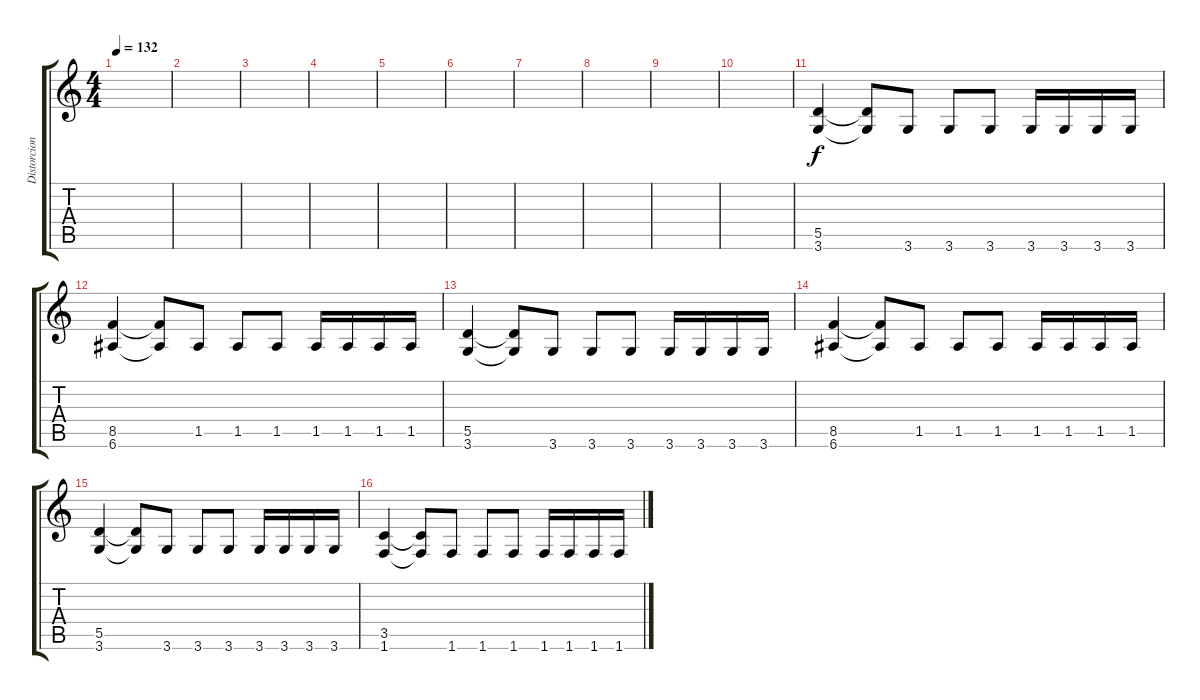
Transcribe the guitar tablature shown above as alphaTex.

\track ("Distorcion" "Distorcion") {instrument distortionguitar}
\staff {score tabs}
\tuning (E4 B3 G3 D3 A2 E2) {hide}
\ts (4 4)
\tempo 132
\clef g2
\ks c
|
|
|
|
|
|
|
|
|
|
(5.5 3.6).4 (5.5{t} 3.6{t}).8 3.6.8 3.6.8 3.6.8 3.6.16 3.6.16 3.6.16 3.6.16 |
(8.5 6.6).4 (8.5{t} 6.6{t}).8 1.5.8 1.5.8 1.5.8 1.5.16 1.5.16 1.5.16 1.5.16 |
(5.5 3.6).4 (5.5{t} 3.6{t}).8 3.6.8 3.6.8 3.6.8 3.6.16 3.6.16 3.6.16 3.6.16 |
(8.5 6.6).4 (8.5{t} 6.6{t}).8 1.5.8 1.5.8 1.5.8 1.5.16 1.5.16 1.5.16 1.5.16 |
(5.5 3.6).4 (5.5{t} 3.6{t}).8 3.6.8 3.6.8 3.6.8 3.6.16 3.6.16 3.6.16 3.6.16 |
(3.5 1.6).4 (3.5{t} 1.6{t}).8 1.6.8 1.6.8 1.6.8 1.6.16 1.6.16 1.6.16 1.6.16
